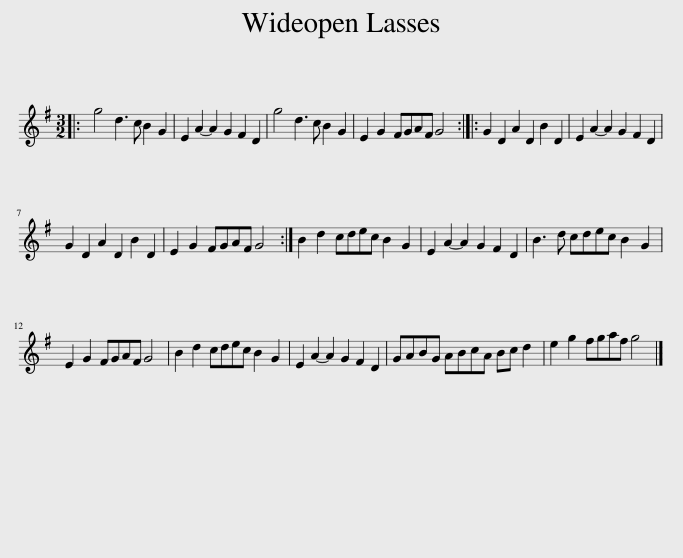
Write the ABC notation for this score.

X:1
L:1/8
M:3/2
I:linebreak $
K:G
V:1 treble
V:1
|: g4 d3 c B2 G2 | E2 A2- A2 G2 F2 D2 | g4 d3 c B2 G2 | E2 G2 FGAF G4 :: G2 D2 A2 D2 B2 D2 | %5
 E2 A2- A2 G2 F2 D2 |$ G2 D2 A2 D2 B2 D2 | E2 G2 FGAF G4 :| B2 d2 cdec B2 G2 | E2 A2- A2 G2 F2 D2 | %10
 B3 d cdec B2 G2 |$ E2 G2 FGAF G4 | B2 d2 cdec B2 G2 | E2 A2- A2 G2 F2 D2 | GABG ABcA Bc d2 | %15
 e2 g2 fgaf g4 |] %16
